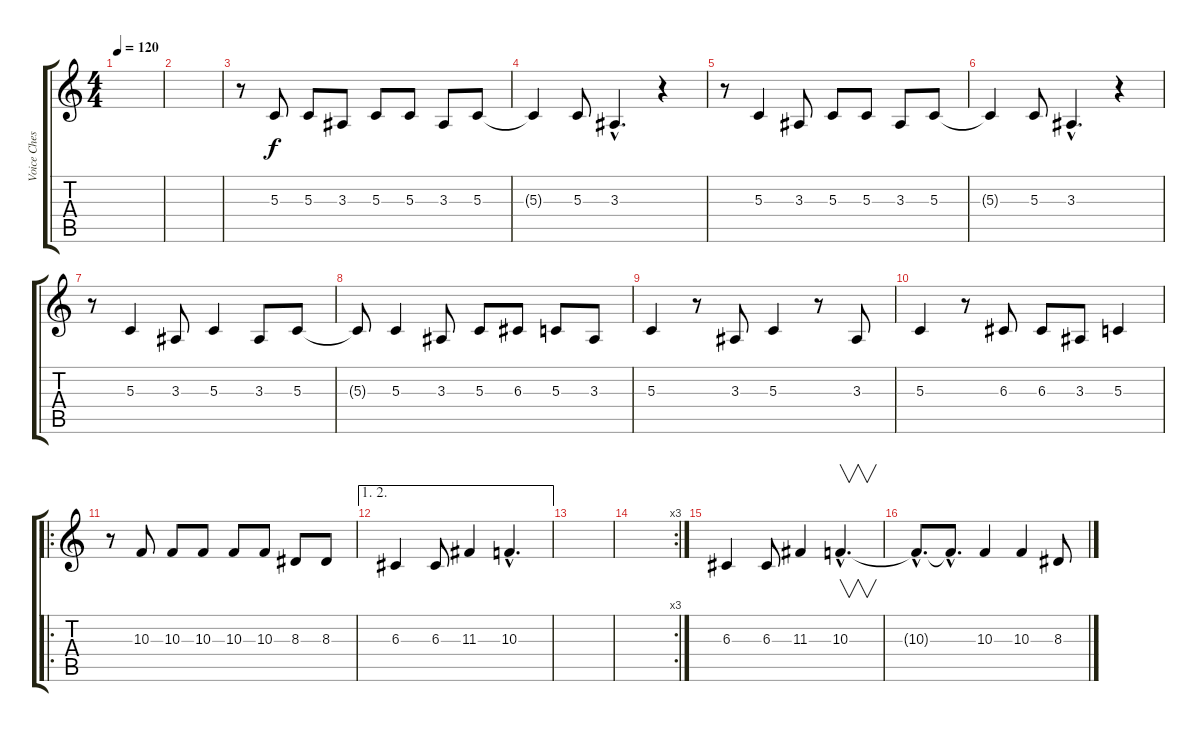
\track ("Voice Chester" "Voice Ches") {instrument bassoon}
\staff {score tabs}
\tuning (E4 B3 G3 D3 A2 E2) {hide}
\ts (4 4)
\tempo 120
\clef g2
\ks c
|
|
r.8 5.3.8 5.3.8 3.3.8 5.3.8 5.3.8 3.3.8 5.3.8 |
5.3{t}.4 5.3.8 3.3{hac}.4{d} r.4 |
r.8 5.3.4 3.3.8 5.3.8 5.3.8 3.3.8 5.3.8 |
5.3{t}.4 5.3.8 3.3{hac}.4{d} r.4 |
r.8 5.3.4 3.3.8 5.3.4 3.3.8 5.3.8 |
5.3{t}.8 5.3.4 3.3.8 5.3.8 6.3.8 5.3.8 3.3.8 |
5.3.4 r.8 3.3.8 5.3.4 r.8 3.3.8 |
5.3.4 r.8 6.3.8 6.3.8 3.3.8 5.3.4 |
\ro
r.8 10.3.8 10.3.8 10.3.8 10.3.8 10.3.8 8.3.8 8.3.8 |
\ae (1 2)
6.3.4 6.3.8 11.3.4 10.3{hac}.4{d} |
|
\rc 3
|
6.3.4 6.3.8 11.3.4 10.3{hac}.4{v d} |
10.3{hac t}.8{d} 10.3{hac t}.8{d} 10.3.4 10.3.4 8.3.8
